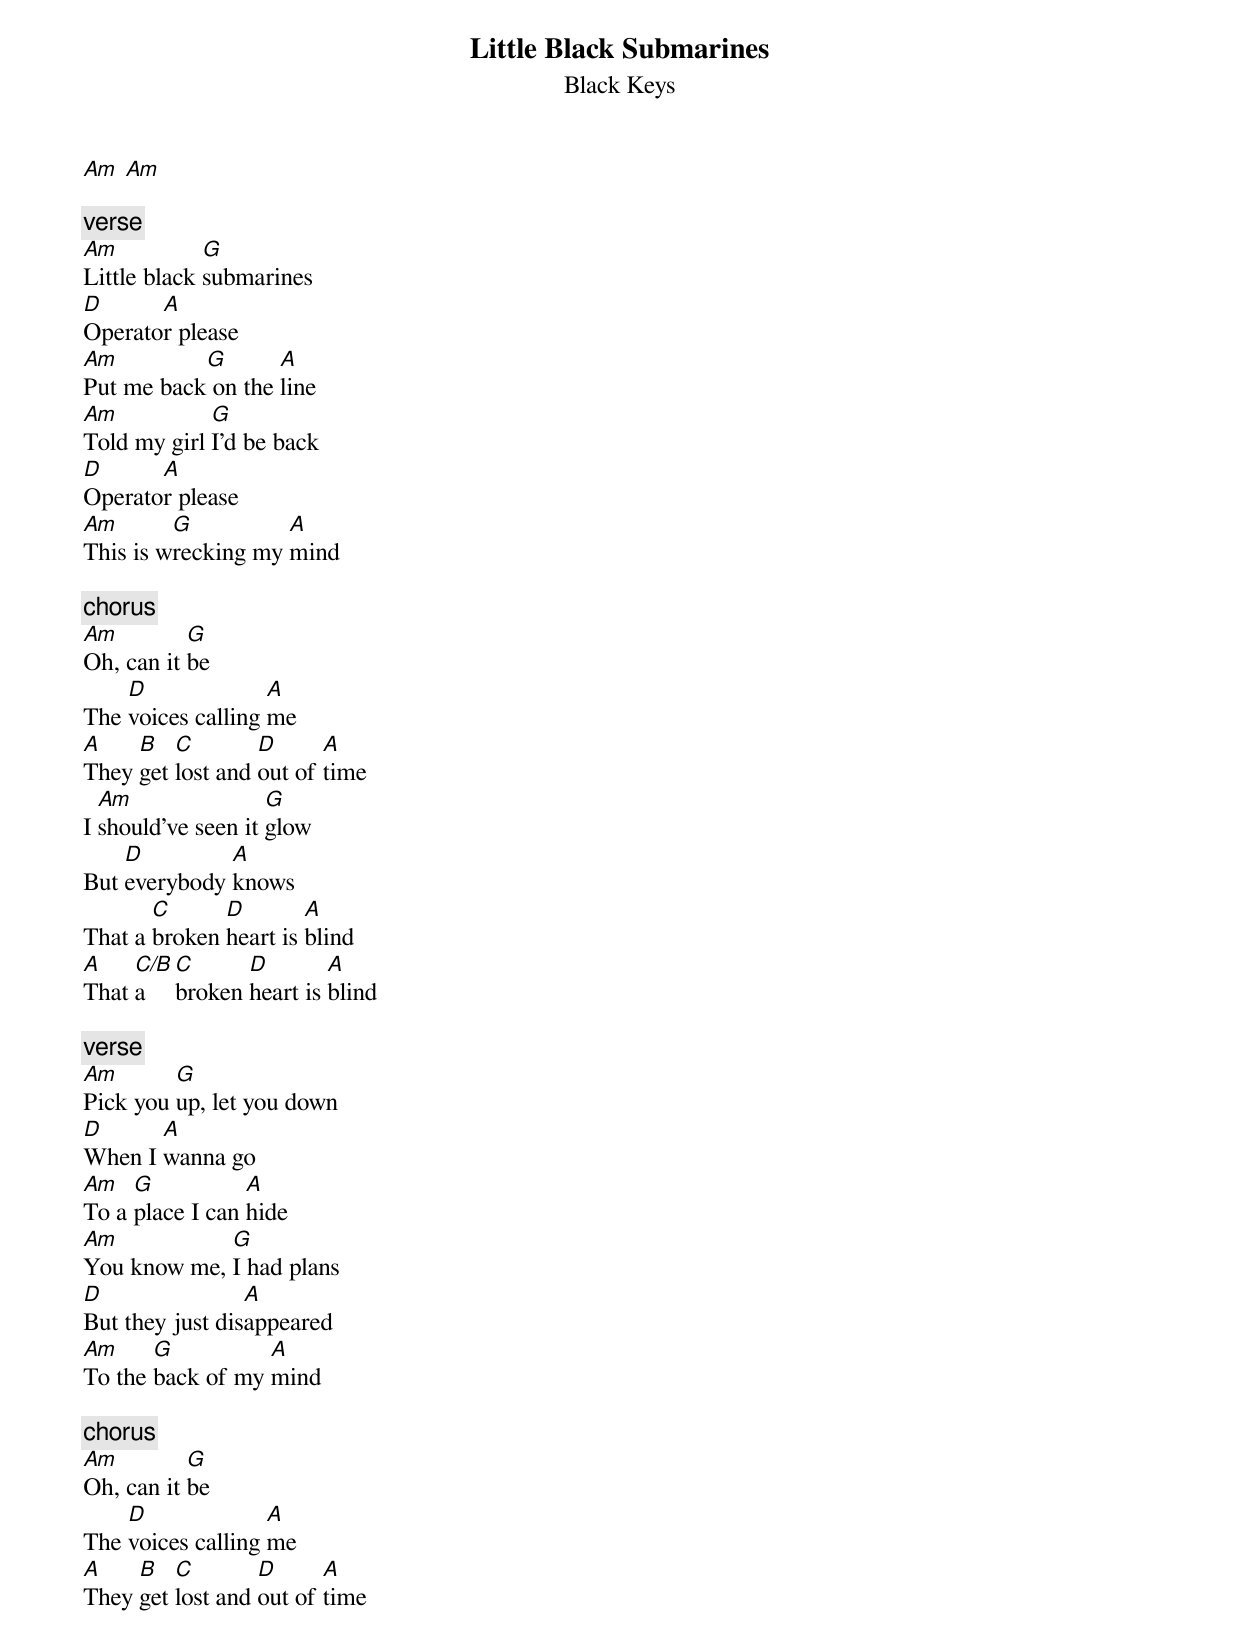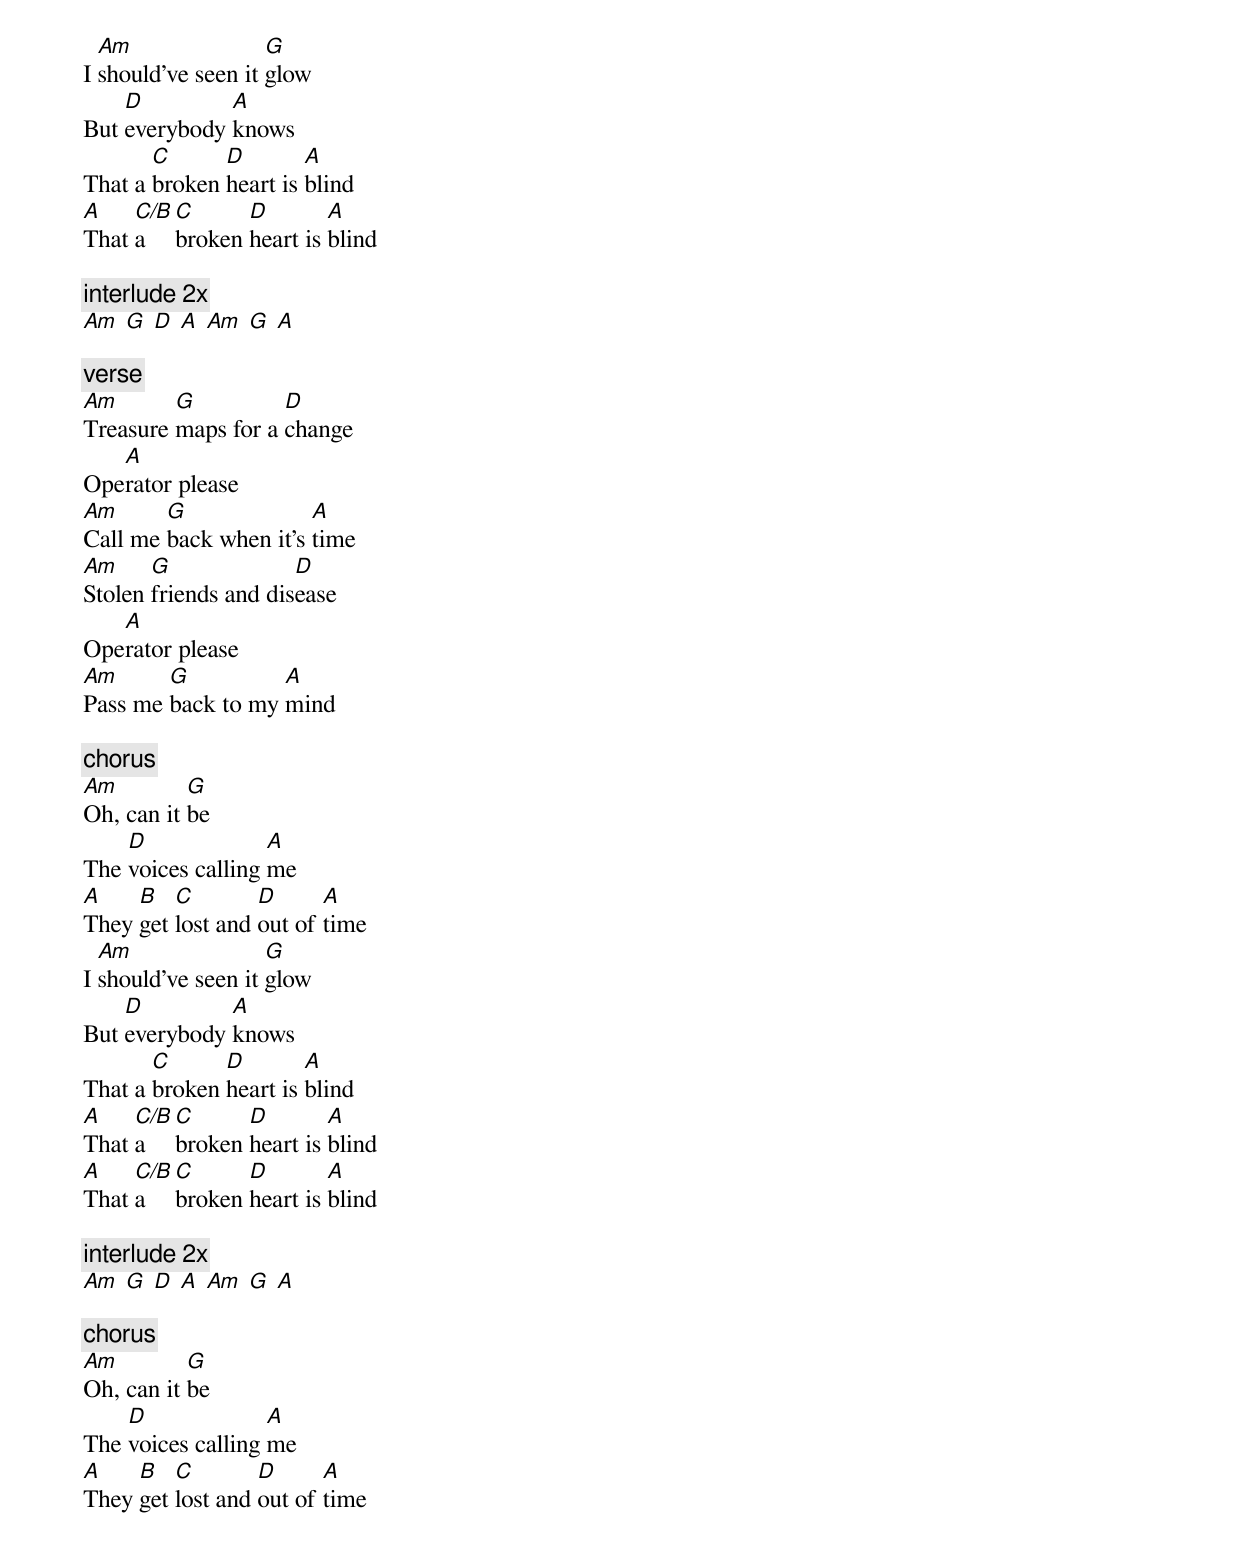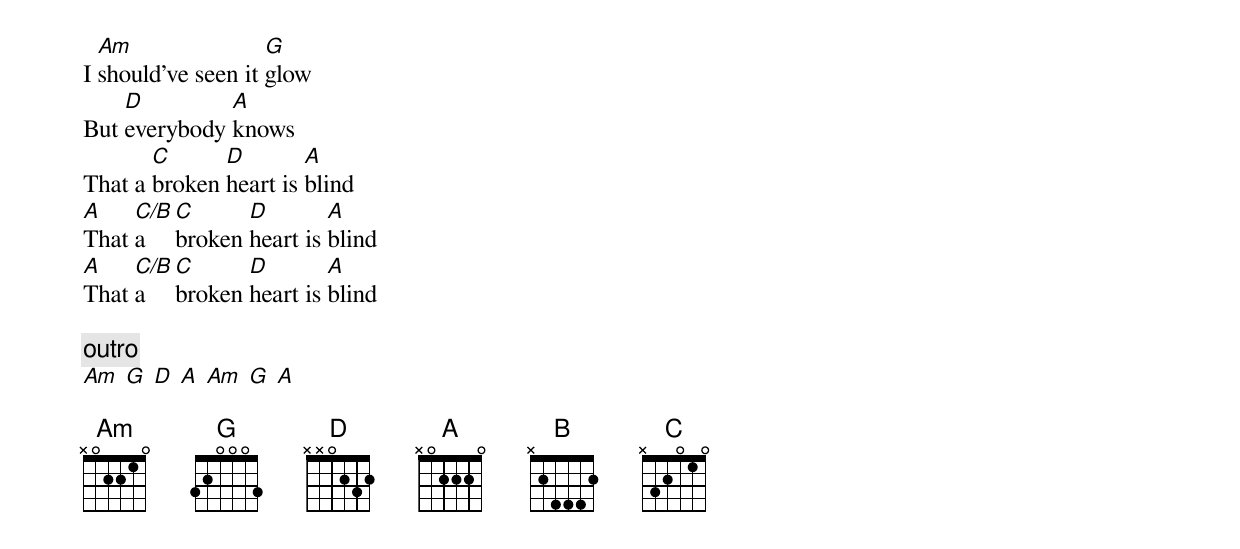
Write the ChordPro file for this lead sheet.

{title: Little Black Submarines}
{subtitle: Black Keys}

[Am] [Am]

{c:verse}
[Am]Little black [G]submarines
[D]Operato[A]r please
[Am]Put me back[G] on the [A]line
[Am]Told my girl [G]I'd be back
[D]Operato[A]r please
[Am]This is w[G]recking my [A]mind

{c:chorus}
[Am]Oh, can it [G]be
The [D]voices calling [A]me
[A]They [B]get [C]lost and [D]out of [A]time
I [Am]should've seen it [G]glow
But [D]everybody [A]knows
That a [C]broken [D]heart is [A]blind
[A]That [C/B]a [C]broken [D]heart is [A]blind

{c:verse}
[Am]Pick you [G]up, let you down
[D]When I [A]wanna go
[Am]To a [G]place I can [A]hide
[Am]You know me, [G]I had plans
[D]But they just dis[A]appeared
[Am]To the [G]back of my [A]mind

{c:chorus}
[Am]Oh, can it [G]be
The [D]voices calling [A]me
[A]They [B]get [C]lost and [D]out of [A]time
I [Am]should've seen it [G]glow
But [D]everybody [A]knows
That a [C]broken [D]heart is [A]blind
[A]That [C/B]a [C]broken [D]heart is [A]blind

{c:interlude 2x}
[Am] [G] [D] [A] [Am] [G] [A]

{c:verse}
[Am]Treasure [G]maps for a [D]change
Ope[A]rator please
[Am]Call me [G]back when it's [A]time
[Am]Stolen [G]friends and dis[D]ease
Ope[A]rator please
[Am]Pass me [G]back to my [A]mind

{c:chorus}
[Am]Oh, can it [G]be
The [D]voices calling [A]me
[A]They [B]get [C]lost and [D]out of [A]time
I [Am]should've seen it [G]glow
But [D]everybody [A]knows
That a [C]broken [D]heart is [A]blind
[A]That [C/B]a [C]broken [D]heart is [A]blind
[A]That [C/B]a [C]broken [D]heart is [A]blind

{c:interlude 2x}
[Am] [G] [D] [A] [Am] [G] [A]

{c:chorus}
[Am]Oh, can it [G]be
The [D]voices calling [A]me
[A]They [B]get [C]lost and [D]out of [A]time
I [Am]should've seen it [G]glow
But [D]everybody [A]knows
That a [C]broken [D]heart is [A]blind
[A]That [C/B]a [C]broken [D]heart is [A]blind
[A]That [C/B]a [C]broken [D]heart is [A]blind

{c:outro}
[Am] [G] [D] [A] [Am] [G] [A]

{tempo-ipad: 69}
